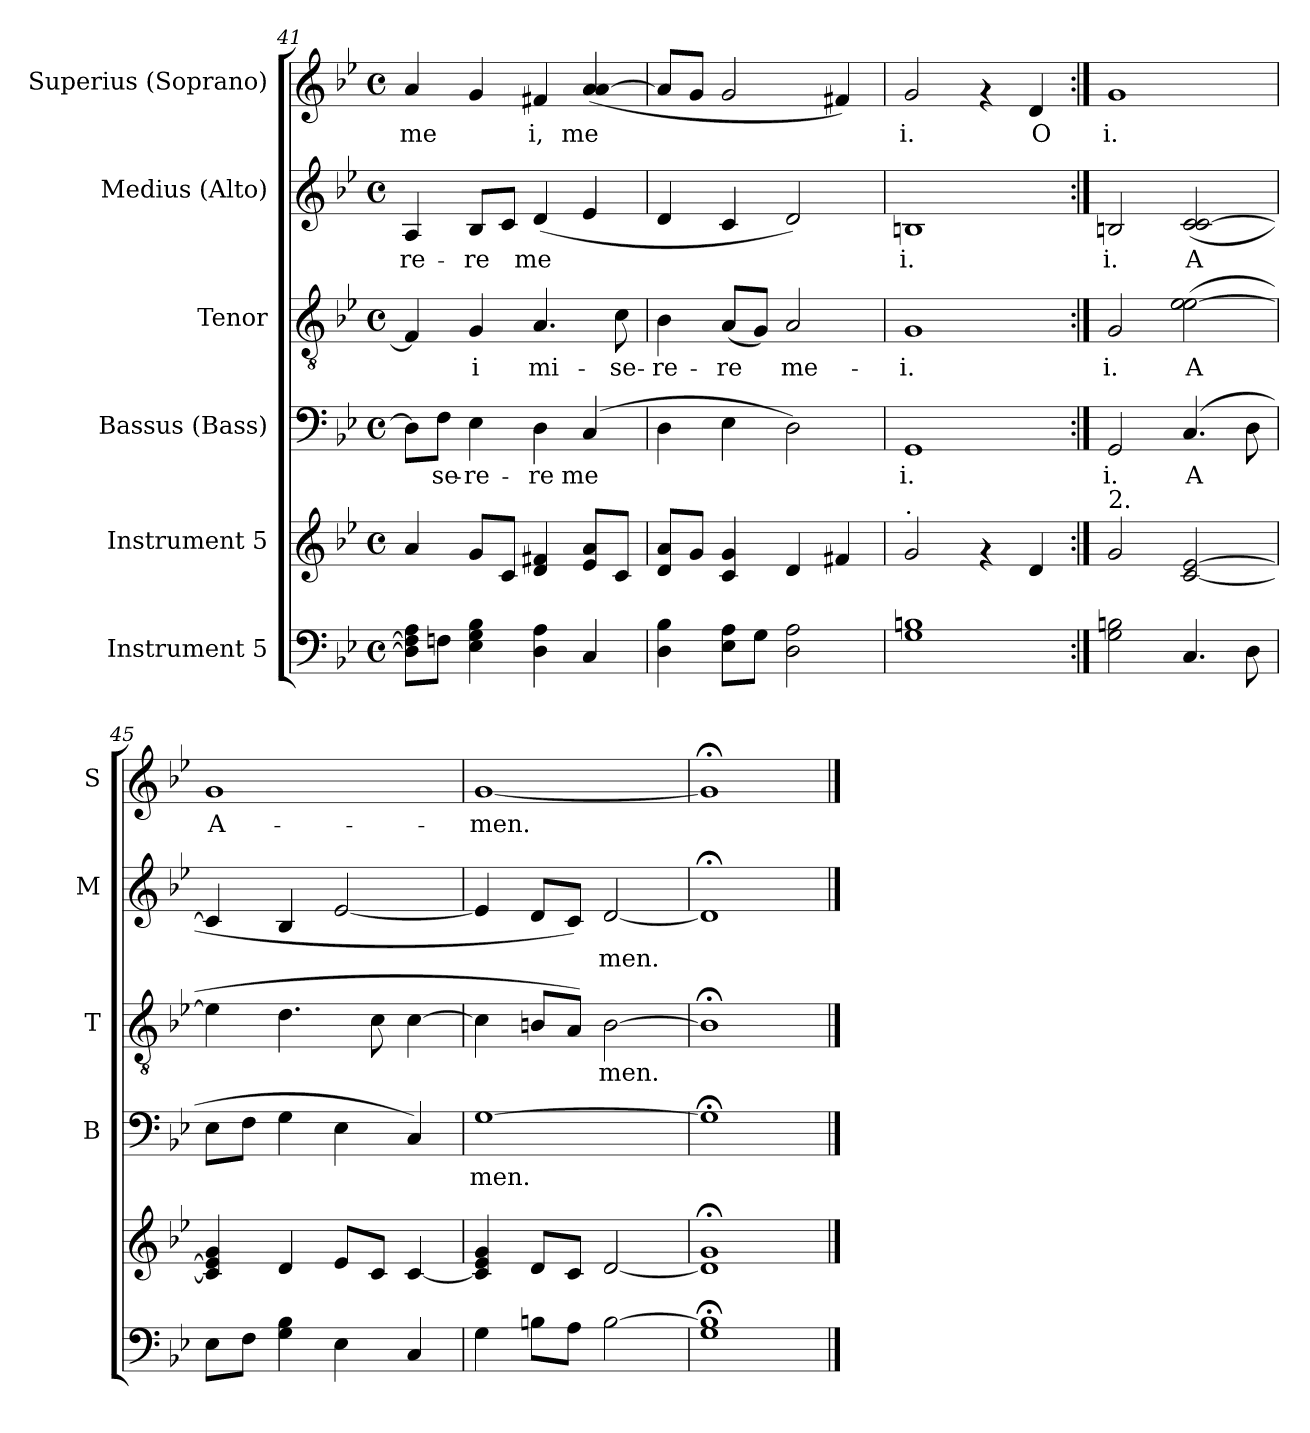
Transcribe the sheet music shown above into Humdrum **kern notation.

**kern	**kern	**kern	**text	**kern	**text	**kern	**text	**kern	**text
*part6	*part5	*part4	*part4	*part3	*part3	*part2	*part2	*part1	*part1
*staff6	*staff5	*staff4	*staff4	*staff3	*staff3	*staff2	*staff2	*staff1	*staff1
*I"Instrument 5	*I"Instrument 5	*I"Bassus (Bass)	*	*I"Tenor	*	*I"Medius (Alto)	*	*I"Superius (Soprano)	*
*	*	*I'B	*	*I'T	*	*I'M	*	*I'S	*
*clefF4	*clefG2	*clefF4	*	*clefGv2	*	*clefG2	*	*clefG2	*
*k[b-e-]	*k[b-e-]	*k[b-e-]	*	*k[b-e-]	*	*k[b-e-]	*	*k[b-e-]	*
*B-:	*B-:	*B-:	*	*B-:	*	*B-:	*	*B-:	*
*M4/4	*M4/4	*M4/4	*	*M4/4	*	*M4/4	*	*M4/4	*
*met(c)	*met(c)	*met(c)	*	*met(c)	*	*met(c)	*	*met(c)	*
=41	=41	=41	=41	=41	=41	=41	=41	=41	=41
!	!	!	!LO:LY:b:cj	!	!LO:LY:b:cj	!	!LO:LY:b:cj	!	!LO:LY:b:cj
8F#\] 8D\] 8A\L	4a/	8D\L]	--	4F#/]	--	4A/	-re-	4a/	me-
!	!	!	!LO:LY:b:cj	!	!	!	!	!	!
8Fn\J	.	8F\J	-se-	.	.	.	.	.	.
!	!	!	!LO:LY:b:cj	!	!LO:LY:b:cj	!	!LO:LY:b:cj	!	!LO:LY:b:cj
4B-\ 4E-\ 4G\	8g/L	4E-\	-re-	4G/	-i	8B-/L	-re	4g/	--
!	!	!	!	!	!	!	!LO:LY:b:cj	!	!
.	8c/J	.	.	.	.	8c/J	.	.	.
!	!	!	!LO:LY:b:cj	!	!LO:LY:b:cj	!	!LO:LY:b:cj	!	!LO:LY:b:cj
4D\ 4A\	4d/ 4f#X/	4D\	-re	4.A/	mi-	(<4d/	me-	4f#X/	-i,
!	!	!	!LO:LY:b:cj	!	!	!	!LO:LY:b:cj	!	!LO:LY:b:cj
4C/	8e-/ 8a/L	(>4C/	me-	.	.	4e-/	--	(<4a/ [<4a/	me-
!	!	!	!	!	!LO:LY:b:cj	!	!	!	!
.	8c/J	.	.	8c\	-se-	.	.	.	.
=42	=42	=42	=42	=42	=42	=42	=42	=42	=42
!	!	!	!LO:LY:b:cj	!	!LO:LY:b:cj	!	!LO:LY:b:cj	!	!LO:LY:b:cj
4D\ 4B-\	8a/ 8d/L	4D\	--	4B-\	-re-	4d/	--	8a/L]	--
!	!	!	!	!	!	!	!	!	!LO:LY:b:cj
.	8g/J	.	.	.	.	.	.	8g/J	--
!	!	!	!LO:LY:b:cj	!	!LO:LY:b:cj	!	!LO:LY:b:cj	!	!LO:LY:b:cj
8A\ 8E-\L	4g/ 4c/	4E-\	--	(<8A/L	-re-	4c/	--	2g/	--
!	!	!	!	!	!LO:LY:b:cj	!	!	!	!
8G\J	.	.	.	8G/J)	--	.	.	.	.
!	!	!	!LO:LY:b:cj	!	!LO:LY:b:cj	!	!LO:LY:b:cj	!	!
2A\ 2D\	4d/	2D\)	--	2A/	-me-	2d/)	--	.	.
!	!	!	!	!	!	!	!	!	!LO:LY:b:cj
.	4f#X/	.	.	.	.	.	.	4f#X/)	--
!!LO:PB:g=z
=43	=43	=43	=43	=43	=43	=43	=43	=43	=43
!	!LO:TX:a:t=.	!	!	!	!	!	!	!	!
!	!	!	!LO:LY:b:cj	!	!LO:LY:b:cj	!	!LO:LY:b:cj	!	!LO:LY:b:cj
1Bn 1G	2g>/	1GG	-i.	1G	-i.	1Bn	-i.	2g>/	-i.
.	4rf	.	.	.	.	.	.	4rf	.
!	!	!	!	!	!	!	!	!	!LO:LY:b:cj
.	4d/	.	.	.	.	.	.	4d/	O
=44:|!	=44:|!	=44:|!	=44:|!	=44:|!	=44:|!	=44:|!	=44:|!	=44:|!	=44:|!
!	!LO:TX:a:t=2.	!	!	!	!	!	!	!	!
!	!	!	!LO:LY:b:cj	!	!LO:LY:b:cj	!	!LO:LY:b:cj	!	!LO:LY:b:cj
2Bn\ 2G\	2g/	2GG/	i.	2G/	i.	2Bn/	i.	1g	i.
!	!	!	!LO:LY:b:cj	!	!LO:LY:b:cj	!	!LO:LY:b:cj	!	!
4.C/	[<2c/ [>2e-/	(>4.C/	A-	(>2e-\ [>2e-\	A-	(<2c/ [<2c/	A-	.	.
!	!	!	!LO:LY:b:cj	!	!	!	!	!	!
8D\	.	8D\	--	.	.	.	.	.	.
=45	=45	=45	=45	=45	=45	=45	=45	=45	=45
!	!	!	!LO:LY:b:cj	!	!LO:LY:b:cj	!	!LO:LY:b:cj	!	!LO:LY:b:cj
8E-\L	4e-/] 4c/] 4g/	8E-\L	--	4e-\]	--	4c/]	--	1g	A-
!	!	!	!LO:LY:b:cj	!	!	!	!	!	!
8F\J	.	8F\J	--	.	.	.	.	.	.
!	!	!	!LO:LY:b:cj	!	!LO:LY:b:cj	!	!LO:LY:b:cj	!	!
4G\ 4B-\	4d/	4G\	--	4.d\	--	4B-/	--	.	.
!	!	!	!LO:LY:b:cj	!	!	!	!LO:LY:b:cj	!	!
4E-\	8e-/L	4E-\	--	.	.	[<2e-/	--	.	.
!	!	!	!	!	!LO:LY:b:cj	!	!	!	!
.	8c/J	.	.	8c\	--	.	.	.	.
!	!	!	!LO:LY:b:cj	!	!LO:LY:b:cj	!	!	!	!
4C/	[<4c/	4C/)	--	[>4c\	--	.	.	.	.
=46	=46	=46	=46	=46	=46	=46	=46	=46	=46
!	!	!	!LO:LY:b:cj	!	!LO:LY:b:cj	!	!LO:LY:b:cj	!	!LO:LY:b:cj
4G\	4e-/ 4c/] 4g/	[>1G	-men.	4c\]	--	4e-/]	--	[<1g	-men.
!	!	!	!	!	!LO:LY:b:cj	!	!LO:LY:b:cj	!	!
8Bn\L	8d/L	.	.	8Bn/L	--	8d/L	--	.	.
!	!	!	!	!	!LO:LY:b:cj	!	!LO:LY:b:cj	!	!
8A\J	8c/J	.	.	8A/J)	--	8c/J)	--	.	.
!	!	!	!	!	!LO:LY:b:cj	!	!LO:LY:b:cj	!	!
[>2B\	[<2d/	.	.	[>2B\	-men.	[<2d/	-men.	.	.
=47	=47	=47	=47	=47	=47	=47	=47	=47	=47
!	!	!	!LO:LY:b:cj	!	!LO:LY:b:cj	!	!LO:LY:b:cj	!	!LO:LY:b:cj
1B];< 1G;<	1d];< 1g;<	1G;<]	.	1B;<]	.	1d;<]	.	1g;<]	.
==	==	==	==	==	==	==	==	==	==
*-	*-	*-	*-	*-	*-	*-	*-	*-	*-
